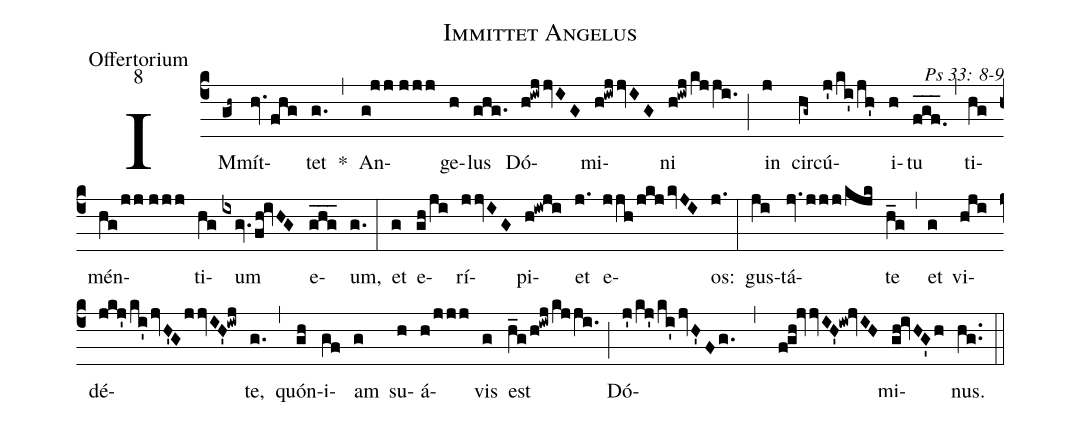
name: Immittet Angelus;
office-part: Offertorium;
mode: 8;
commentary: Ps 33: 8-9;
%%
(c4) IM(gh~)mít(hv.fhg)tet(g.) *(,) An(g!jj//jjj)ge(h)lus(ghg.) Dó(h!iwjjvIG)mi(h!iwjjvIG)ni(h!iwj/kjji.) (;) in(j) cir(hg~)cú(j'/ki'/jh')i(h)tu(f_g_f._) (,) ti(hg)mén(hg/jj//jjj)ti(hg)um(ixgv.fh!ivHG) e(ghg___)um,(g.) (:)
et(g) e(gh/ji)rí(jjvIG)pi(h!iwji)et(j.) e(jjh/jkj/kvJI)os:(j.) (:)
gus(ji)tá(jv.jjj/kjk)te(h_g) (,) et(g) vi(hji)dé(jkj'/ki'/jvH'G/jjvIH'!iwj)te,(g.) (,) quón(gh)i(gf)am(g) su(h)á(h/jjj)vis(g) est(h_g/h!iwj/kjji.) (;) Dó(j'/kj'/ki'/jvH'Fg. , f!gh!jvvIH'!iw!jvIH)mi(gh!ivHG'h)nus.(hg..) (::)
